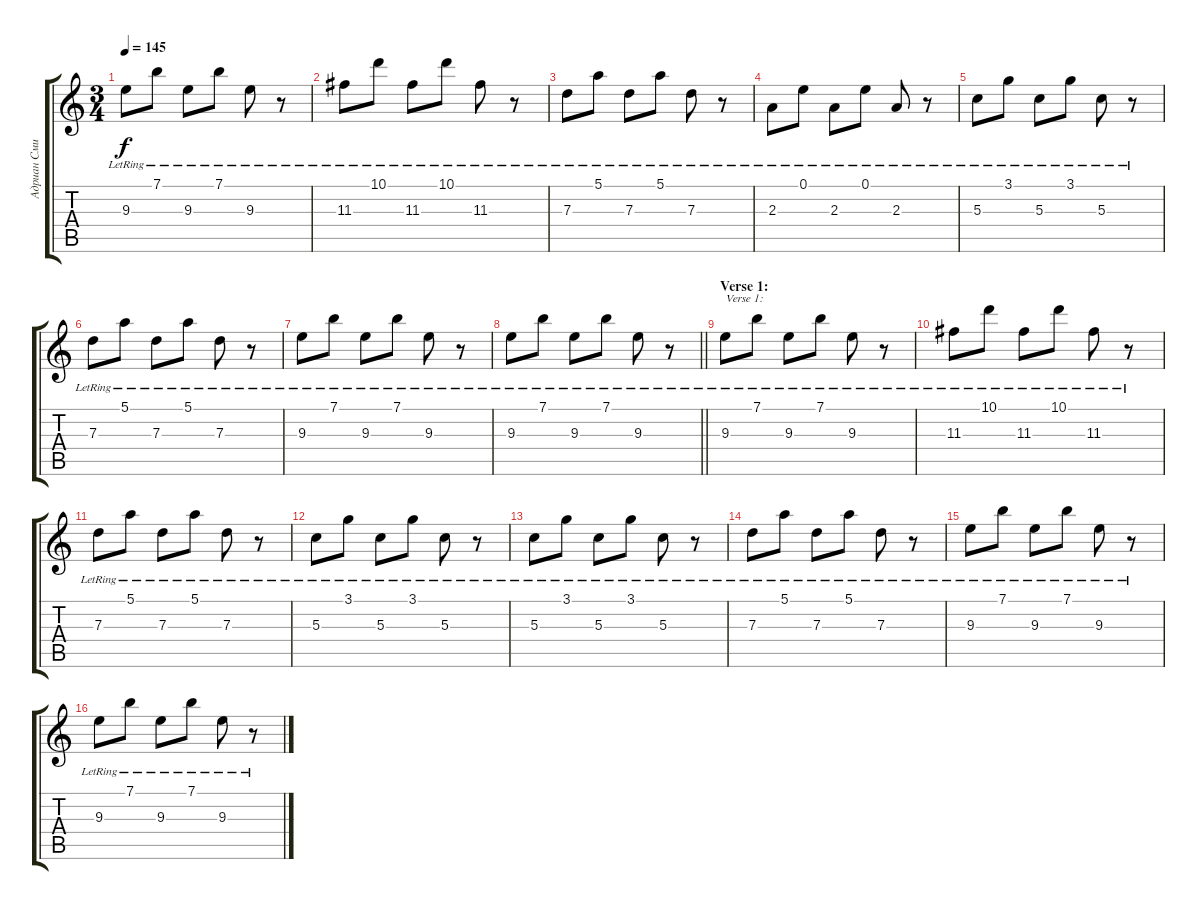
\track ("Адриан Смит" "Адриан Сми") {instrument overdrivenguitar}
\staff {score tabs}
\tuning (E4 B3 G3 D3 A2 E2) {hide}
\ts (3 4)
\tempo 145
\clef g2
\ks c
9.3{lr}.8{dy f} 7.1{lr}.8 9.3{lr}.8 7.1{lr}.8 9.3{lr}.8 r.8 |
11.3{lr}.8 10.1{lr}.8 11.3{lr}.8 10.1{lr}.8 11.3{lr}.8 r.8 |
7.3{lr}.8 5.1{lr}.8 7.3{lr}.8 5.1{lr}.8 7.3{lr}.8 r.8 |
2.3{lr}.8 0.1{lr}.8 2.3{lr}.8 0.1{lr}.8 2.3{lr}.8 r.8 |
5.3{lr}.8 3.1{lr}.8 5.3{lr}.8 3.1{lr}.8 5.3{lr}.8 r.8 |
7.3{lr}.8 5.1{lr}.8 7.3{lr}.8 5.1{lr}.8 7.3{lr}.8 r.8 |
9.3{lr}.8 7.1{lr}.8 9.3{lr}.8 7.1{lr}.8 9.3{lr}.8 r.8 |
\barLineRight lightlight
9.3{lr}.8 7.1{lr}.8 9.3{lr}.8 7.1{lr}.8 9.3{lr}.8 r.8 |
\section ("" "Verse 1:")
9.3{lr}.8{txt "Verse 1:"} 7.1{lr}.8 9.3{lr}.8 7.1{lr}.8 9.3{lr}.8 r.8 |
11.3{lr}.8 10.1{lr}.8 11.3{lr}.8 10.1{lr}.8 11.3{lr}.8 r.8 |
7.3{lr}.8 5.1{lr}.8 7.3{lr}.8 5.1{lr}.8 7.3{lr}.8 r.8 |
5.3{lr}.8 3.1{lr}.8 5.3{lr}.8 3.1{lr}.8 5.3{lr}.8 r.8 |
5.3{lr}.8 3.1{lr}.8 5.3{lr}.8 3.1{lr}.8 5.3{lr}.8 r.8 |
7.3{lr}.8 5.1{lr}.8 7.3{lr}.8 5.1{lr}.8 7.3{lr}.8 r.8 |
9.3{lr}.8 7.1{lr}.8 9.3{lr}.8 7.1{lr}.8 9.3{lr}.8 r.8 |
9.3{lr}.8 7.1{lr}.8 9.3{lr}.8 7.1{lr}.8 9.3{lr}.8 r.8
